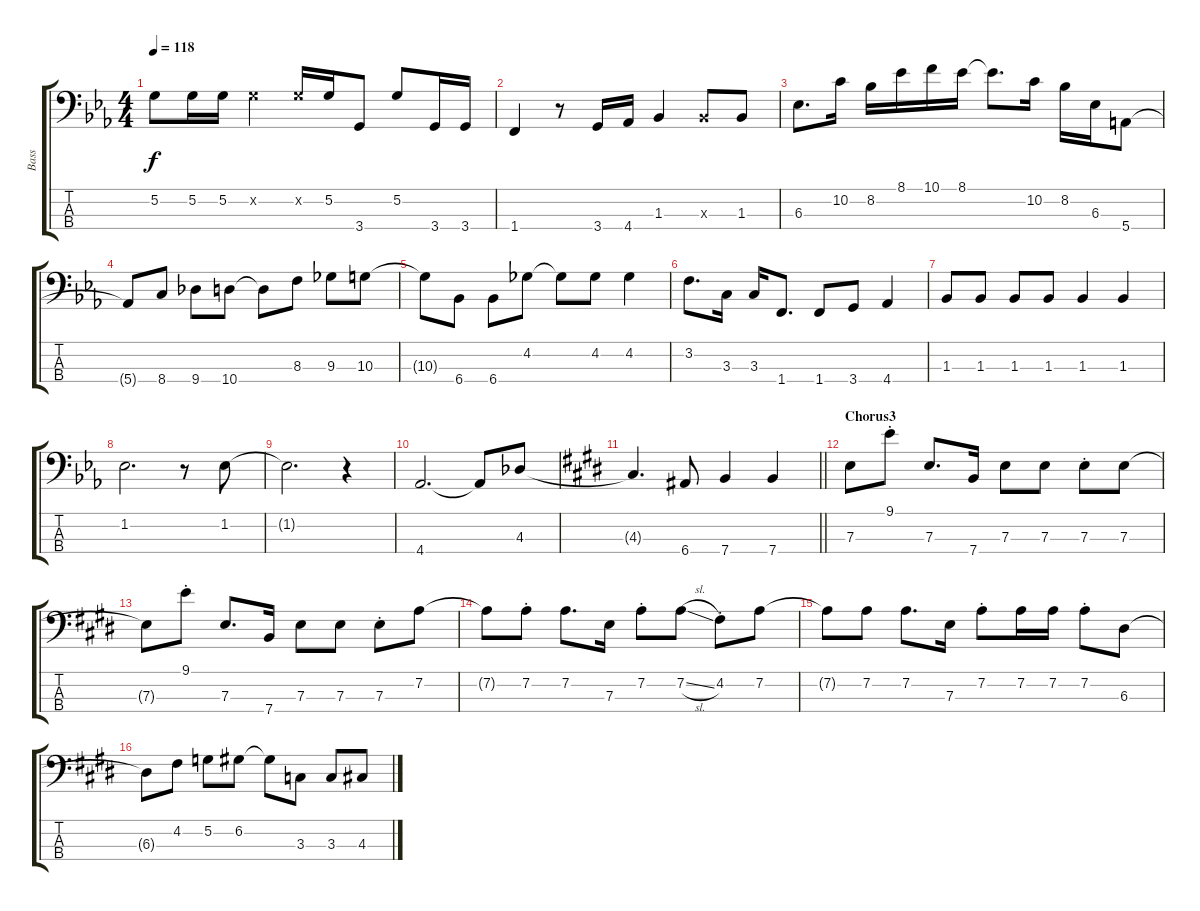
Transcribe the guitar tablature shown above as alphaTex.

\track ("Bass" "Bass") {instrument electricbassfinger}
\staff {score tabs}
\tuning (G2 D2 A1 E1) {hide}
\ts (4 4)
\tempo 118
\clef f4
\ks eb
5.2.8{dy f} 5.2.16 5.2.16 5.2{x}.4 5.2{x}.16 5.2.16 3.4.8 5.2.8 3.4.16 3.4.16 |
1.4.4 r.8 3.4.16 4.4.16 1.3.4 1.3{x}.8 1.3.8 |
6.3.8{d} 10.2.16 8.2.16 8.1.16 10.1.16 8.1.16 8.1{t}.8{d} 10.2.16 8.2.16 6.3.16 5.4.8 |
5.4{t}.8 8.4.8 9.4.8 10.4.8 10.4{t}.8 8.3.8 9.3.8 10.3.8 |
10.3{t}.8 6.4.8 6.4.8 4.2.8 4.2{t}.8 4.2.8 4.2.4 |
3.2.8{d} 3.3.16 3.3.16 1.4.8{d} 1.4.8 3.4.8 4.4.4 |
1.3.8 1.3.8 1.3.8 1.3.8 1.3.4 1.3.4 |
1.2.2{d} r.8 1.2.8 |
1.2{t}.2{d} r.4 |
4.4.2{d} 4.4{t}.8 4.3.8 |
\barLineRight lightlight
\ks e
4.3{t}.4{d} 6.4.8 7.4.4 7.4.4 |
\section ("" "Chorus3")
7.3.8 9.1{st}.8 7.3.8{d} 7.4.16 7.3.8 7.3.8 7.3{st}.8 7.3.8 |
7.3{t}.8 9.1{st}.8 7.3.8{d} 7.4.16 7.3.8 7.3.8 7.3{st}.8 7.2.8 |
7.2{t}.8 7.2{st}.8 7.2.8{d} 7.3.16 7.2{st}.8 7.2{sl}.8 4.2{st}.8 7.2.8 |
7.2{t}.8 7.2.8 7.2.8{d} 7.3.16 7.2{st}.8 7.2.16 7.2.16 7.2{st}.8 6.3.8 |
6.3{t}.8 4.2.8 5.2.8 6.2.8 6.2{t}.8 3.3.8 3.3.8 4.3.8
